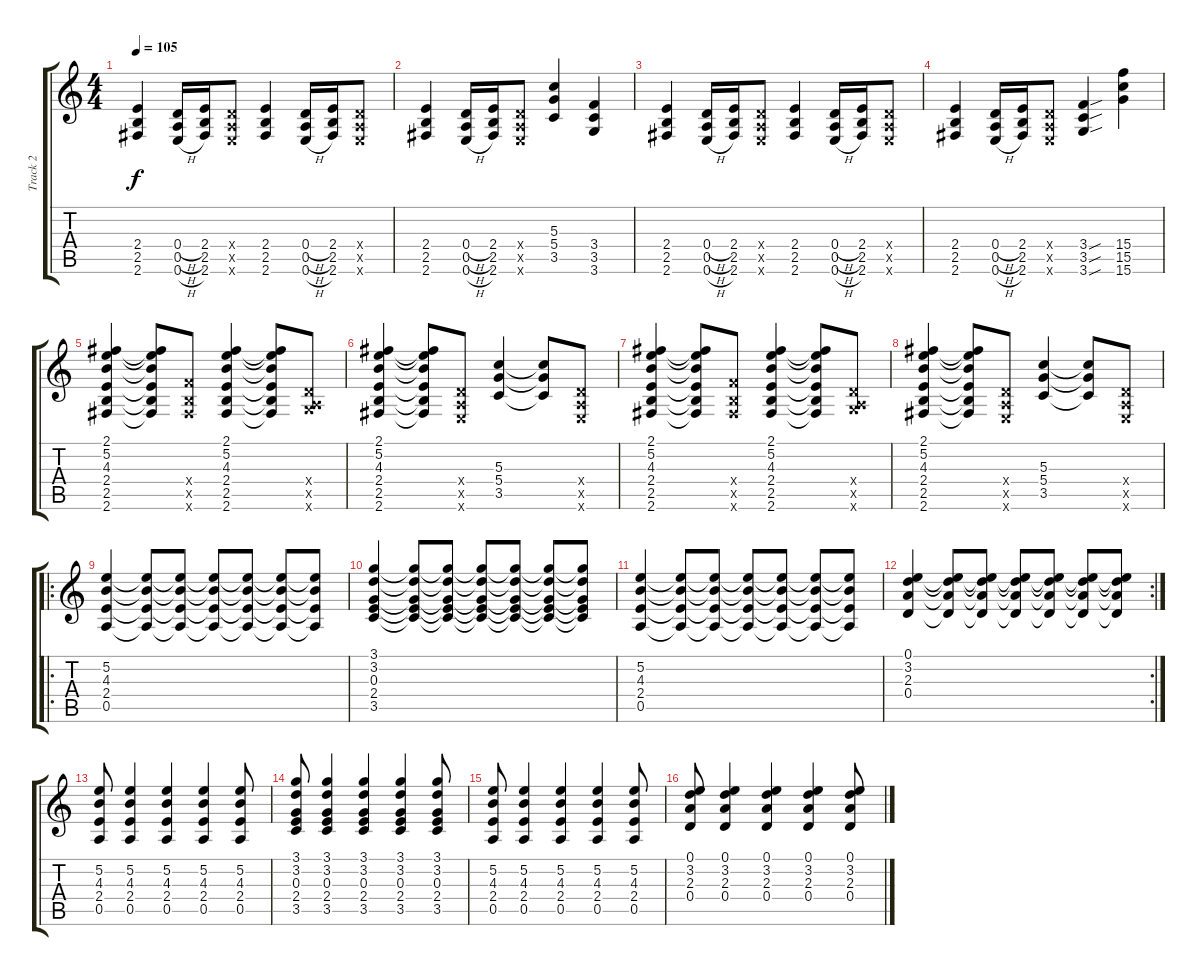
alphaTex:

\track ("Track 2" "Track 2") {instrument distortionguitar}
\staff {score tabs}
\tuning (E4 B3 G3 D3 A2 E2) {hide}
\ts (4 4)
\tempo 105
\clef g2
\ks c
(2.4 2.5 2.6).4{dy f instrument distortionguitar} (0.4{h} 0.5{h} 0.6{h}).16 (2.4 2.5 2.6).16 (0.4{x} 0.5{x} 0.6{x}).8 (2.4 2.5 2.6).4 (0.4{h} 0.5{h} 0.6{h}).16 (2.4 2.5 2.6).16 (0.4{x} 0.5{x} 0.6{x}).8 |
(2.4 2.5 2.6).4 (0.4{h} 0.5{h} 0.6{h}).16 (2.4 2.5 2.6).16 (0.4{x} 0.5{x} 0.6{x}).8 (5.3 5.4 3.5).4 (3.4 3.5 3.6).4 |
(2.4 2.5 2.6).4 (0.4{h} 0.5{h} 0.6{h}).16 (2.4 2.5 2.6).16 (0.4{x} 0.5{x} 0.6{x}).8 (2.4 2.5 2.6).4 (0.4{h} 0.5{h} 0.6{h}).16 (2.4 2.5 2.6).16 (0.4{x} 0.5{x} 0.6{x}).8 |
(2.4 2.5 2.6).4 (0.4{h} 0.5{h} 0.6{h}).16 (2.4 2.5 2.6).16 (0.4{x} 0.5{x} 0.6{x}).8 (3.4{sou} 3.5{sou} 3.6{sou}).4 (15.4 15.5 15.6).4 |
(2.1 5.2 4.3 2.4 2.5 2.6).4 (2.1{t} 5.2{t} 4.3{t} 2.4{t} 2.5{t} 2.6{t}).8 (3.4{x} 2.5{x} 2.6{x}).8 (2.1 5.2 4.3 2.4 2.5 2.6).4 (2.1{t} 5.2{t} 4.3{t} 2.4{t} 2.5{t} 2.6{t}).8 (0.4{x} 0.5{x} 3.6{x}).8 |
(2.1 5.2 4.3 2.4 2.5 2.6).4 (2.1{t} 5.2{t} 4.3{t} 2.4{t} 2.5{t} 2.6{t}).8 (0.4{x} 0.5{x} 0.6{x}).8 (5.3 5.4 3.5).4 (5.3{t} 5.4{t} 3.5{t}).8 (0.4{x} 0.5{x} 0.6{x}).8 |
(2.1 5.2 4.3 2.4 2.5 2.6).4 (2.1{t} 5.2{t} 4.3{t} 2.4{t} 2.5{t} 2.6{t}).8 (3.4{x} 2.5{x} 2.6{x}).8 (2.1 5.2 4.3 2.4 2.5 2.6).4 (2.1{t} 5.2{t} 4.3{t} 2.4{t} 2.5{t} 2.6{t}).8 (0.4{x} 0.5{x} 3.6{x}).8 |
(2.1 5.2 4.3 2.4 2.5 2.6).4 (2.1{t} 5.2{t} 4.3{t} 2.4{t} 2.5{t} 2.6{t}).8 (0.4{x} 0.5{x} 0.6{x}).8 (5.3 5.4 3.5).4 (5.3{t} 5.4{t} 3.5{t}).8 (0.4{x} 0.5{x} 0.6{x}).8 |
\ro
(5.2 4.3 2.4 0.5).4{instrument electricguitarclean} (5.2{t} 4.3{t} 2.4{t} 0.5{t}).8 (5.2{t} 4.3{t} 2.4{t} 0.5{t}).8 (5.2{t} 4.3{t} 2.4{t} 0.5{t}).8 (5.2{t} 4.3{t} 2.4{t} 0.5{t}).8 (5.2{t} 4.3{t} 2.4{t} 0.5{t}).8 (5.2{t} 4.3{t} 2.4{t} 0.5{t}).8 |
(3.1 3.2 0.3 2.4 3.5).4 (3.1{t} 3.2{t} 0.3{t} 2.4{t} 3.5{t}).8 (3.1{t} 3.2{t} 0.3{t} 2.4{t} 3.5{t}).8 (3.1{t} 3.2{t} 0.3{t} 2.4{t} 3.5{t}).8 (3.1{t} 3.2{t} 0.3{t} 2.4{t} 3.5{t}).8 (3.1{t} 3.2{t} 0.3{t} 2.4{t} 3.5{t}).8 (3.1{t} 3.2{t} 0.3{t} 2.4{t} 3.5{t}).8 |
(5.2 4.3 2.4 0.5).4{instrument electricguitarclean} (5.2{t} 4.3{t} 2.4{t} 0.5{t}).8 (5.2{t} 4.3{t} 2.4{t} 0.5{t}).8 (5.2{t} 4.3{t} 2.4{t} 0.5{t}).8 (5.2{t} 4.3{t} 2.4{t} 0.5{t}).8 (5.2{t} 4.3{t} 2.4{t} 0.5{t}).8 (5.2{t} 4.3{t} 2.4{t} 0.5{t}).8 |
\rc 2
(0.1 3.2 2.3 0.4).4 (0.1{t} 3.2{t} 2.3{t} 0.4{t}).8 (0.1{t} 3.2{t} 2.3{t} 0.4{t}).8 (0.1{t} 3.2{t} 2.3{t} 0.4{t}).8 (0.1{t} 3.2{t} 2.3{t} 0.4{t}).8 (0.1{t} 3.2{t} 2.3{t} 0.4{t}).8 (0.1{t} 3.2{t} 2.3{t} 0.4{t}).8 |
(5.2 4.3 2.4 0.5).8 (5.2 4.3 2.4 0.5).4 (5.2 4.3 2.4 0.5).4 (5.2 4.3 2.4 0.5).4 (5.2 4.3 2.4 0.5).8 |
(3.1 3.2 0.3 2.4 3.5).8 (3.1 3.2 0.3 2.4 3.5).4 (3.1 3.2 0.3 2.4 3.5).4 (3.1 3.2 0.3 2.4 3.5).4 (3.1 3.2 0.3 2.4 3.5).8 |
(5.2 4.3 2.4 0.5).8 (5.2 4.3 2.4 0.5).4 (5.2 4.3 2.4 0.5).4 (5.2 4.3 2.4 0.5).4 (5.2 4.3 2.4 0.5).8 |
(0.1 3.2 2.3 0.4).8 (0.1 3.2 2.3 0.4).4 (0.1 3.2 2.3 0.4).4 (0.1 3.2 2.3 0.4).4 (0.1 3.2 2.3 0.4).8
